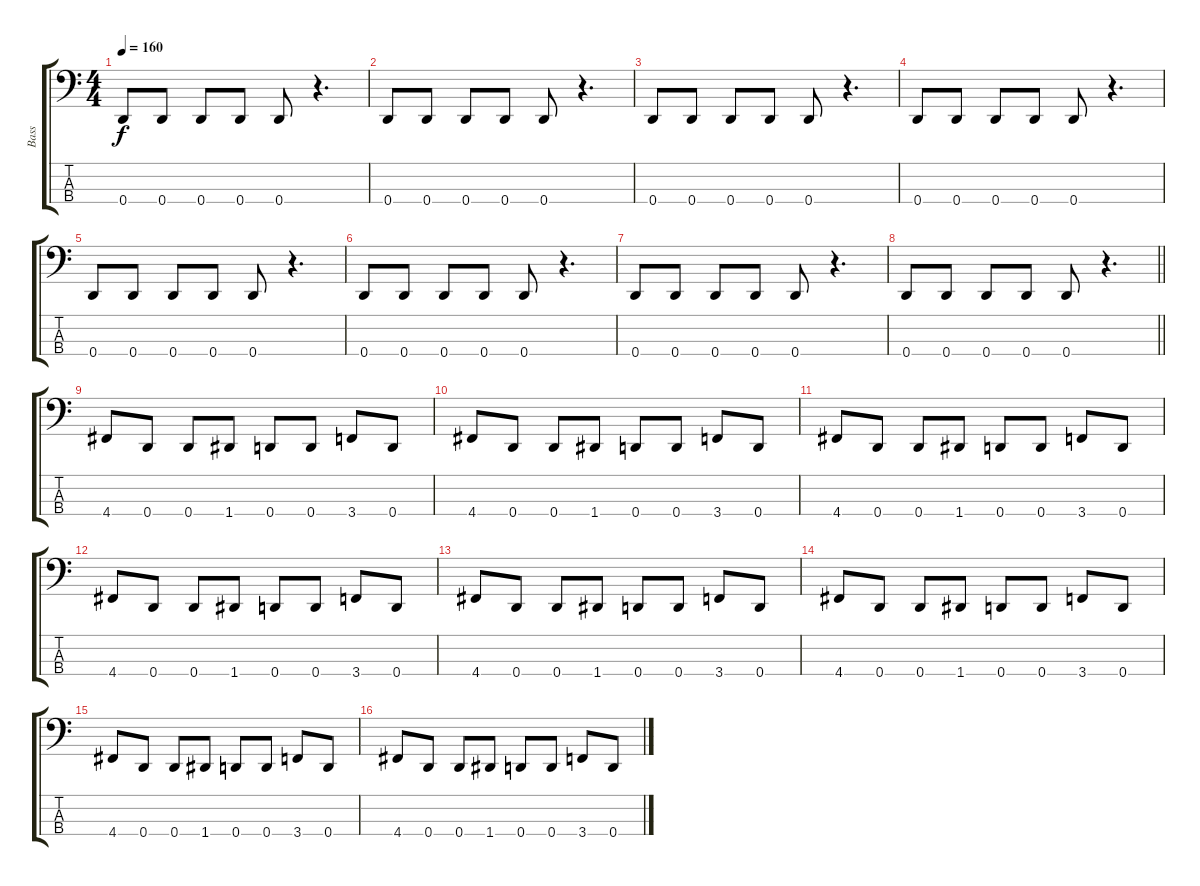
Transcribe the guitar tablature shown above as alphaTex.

\track ("Bass" "Bass") {instrument electricbassfinger}
\staff {score tabs}
\tuning (F2 C2 G1 D1) {hide}
\ts (4 4)
\tempo 160
\clef f4
\ks c
0.4.8{dy f} 0.4.8 0.4.8 0.4.8 0.4.8 r.4{d} |
0.4.8 0.4.8 0.4.8 0.4.8 0.4.8 r.4{d} |
0.4.8 0.4.8 0.4.8 0.4.8 0.4.8 r.4{d} |
0.4.8 0.4.8 0.4.8 0.4.8 0.4.8 r.4{d} |
0.4.8 0.4.8 0.4.8 0.4.8 0.4.8 r.4{d} |
0.4.8 0.4.8 0.4.8 0.4.8 0.4.8 r.4{d} |
0.4.8 0.4.8 0.4.8 0.4.8 0.4.8 r.4{d} |
\barLineRight lightlight
0.4.8 0.4.8 0.4.8 0.4.8 0.4.8 r.4{d} |
4.4.8 0.4.8 0.4.8 1.4.8 0.4.8 0.4.8 3.4.8 0.4.8 |
4.4.8 0.4.8 0.4.8 1.4.8 0.4.8 0.4.8 3.4.8 0.4.8 |
4.4.8 0.4.8 0.4.8 1.4.8 0.4.8 0.4.8 3.4.8 0.4.8 |
4.4.8 0.4.8 0.4.8 1.4.8 0.4.8 0.4.8 3.4.8 0.4.8 |
4.4.8 0.4.8 0.4.8 1.4.8 0.4.8 0.4.8 3.4.8 0.4.8 |
4.4.8 0.4.8 0.4.8 1.4.8 0.4.8 0.4.8 3.4.8 0.4.8 |
4.4.8 0.4.8 0.4.8 1.4.8 0.4.8 0.4.8 3.4.8 0.4.8 |
4.4.8 0.4.8 0.4.8 1.4.8 0.4.8 0.4.8 3.4.8 0.4.8
